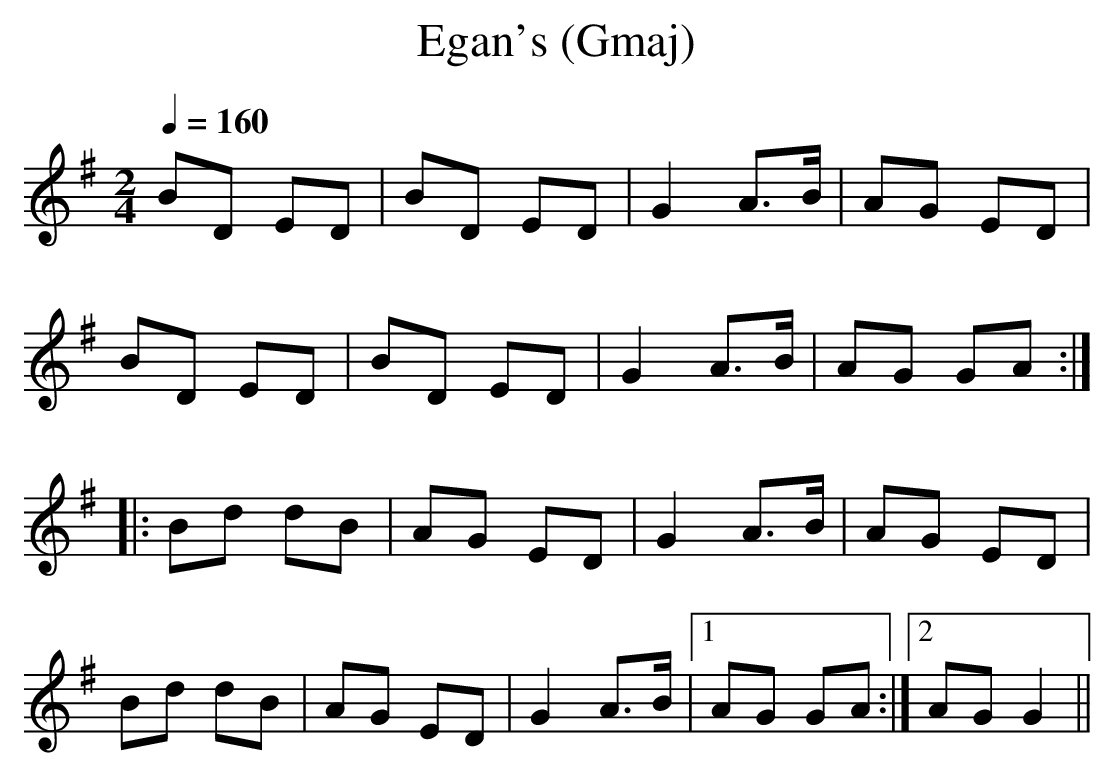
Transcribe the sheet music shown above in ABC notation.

X:1
T:Egan's (Gmaj)
Q:1/4=160
M:2/4
L:1/8
K:Gmaj
BD ED|BD ED|G2 A>B|AG ED|
BD ED|BD ED|G2 A>B|AG GA:|
|:Bd dB|AG ED|G2 A>B|AG ED|
Bd dB|AG ED|G2 A>B|1AG GA:|2AG G2||
